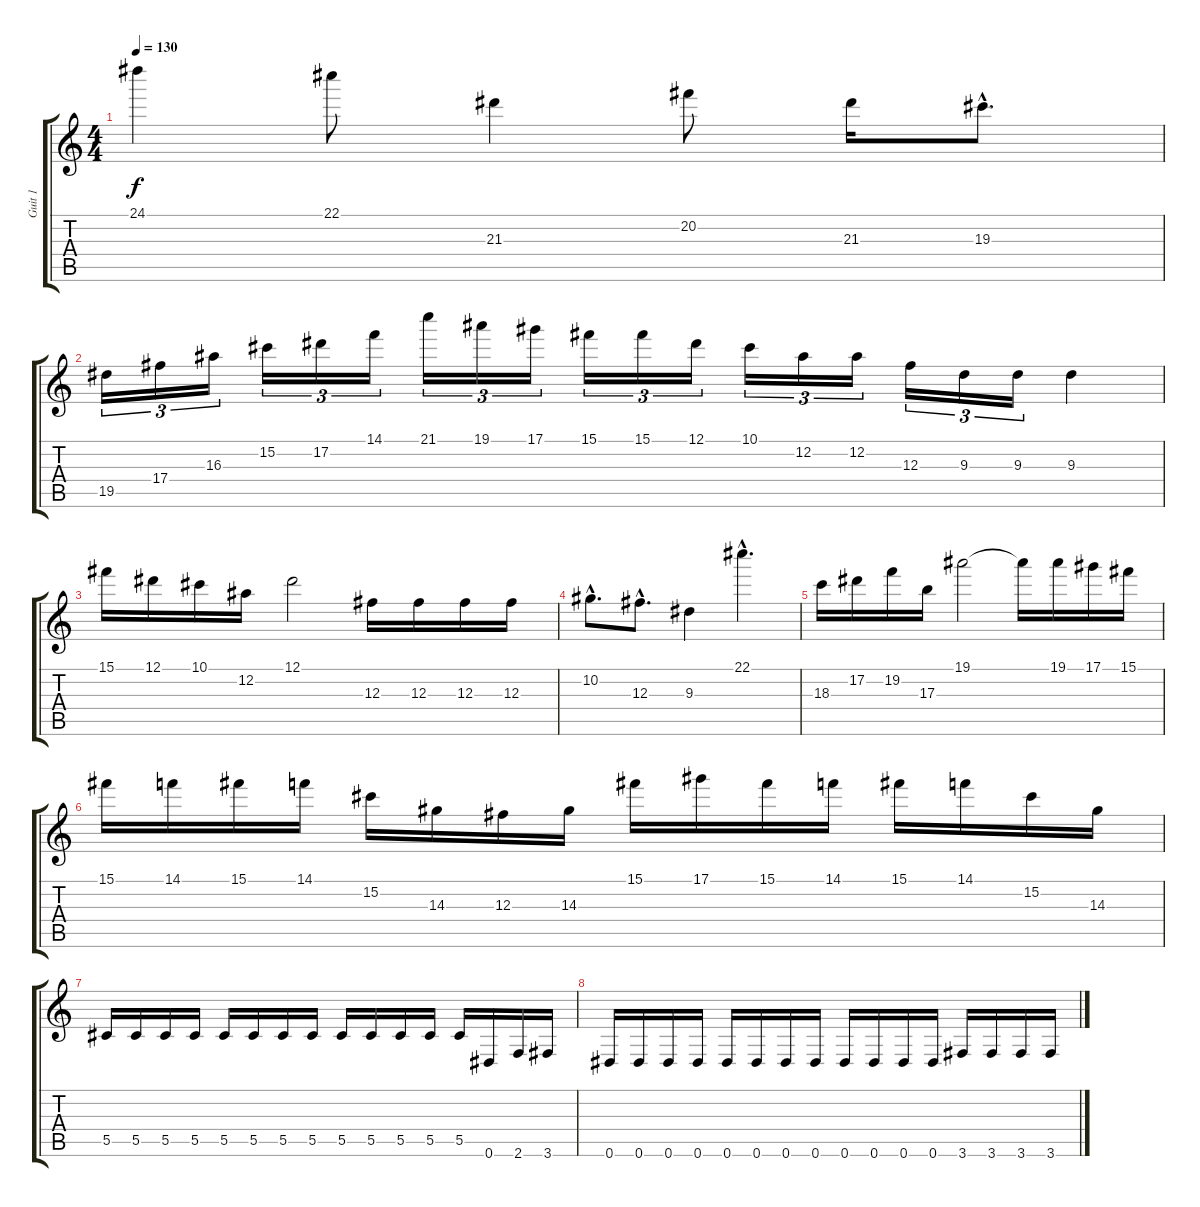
\track ("Guit 1" "Guit 1") {instrument distortionguitar}
\staff {score tabs}
\tuning (Eb4 Bb3 Gb3 Db3 Ab2 Eb2) {hide}
\ts (4 4)
\tempo 130
\clef g2
\ks c
24.1.4{dy f} 22.1.8 21.3.4 20.2.8 21.3.16 19.3{hac}.8{d} |
19.5.16{tu (3 2)} 17.4.16{tu (3 2)} 16.3.16{tu (3 2)} 15.2.16{tu (3 2)} 17.2.16{tu (3 2)} 14.1.16{tu (3 2)} 21.1.16{tu (3 2)} 19.1.16{tu (3 2)} 17.1.16{tu (3 2)} 15.1.16{tu (3 2)} 15.1.16{tu (3 2)} 12.1.16{tu (3 2)} 10.1.16{tu (3 2)} 12.2.16{tu (3 2)} 12.2.16{tu (3 2)} 12.3.16{tu (3 2)} 9.3.16{tu (3 2)} 9.3.16{tu (3 2)} 9.3.4 |
15.1.16 12.1.16 10.1.16 12.2.16 12.1.2 12.3.16 12.3.16 12.3.16 12.3.16 |
10.2{hac}.8{d} 12.3{hac}.8{d} 9.3.4 22.1{hac}.4{d} |
18.3.16 17.2.16 19.2.16 17.3.16 19.1.2 19.1{t}.16 19.1.16 17.1.16 15.1.16 |
15.1.16 14.1.16 15.1.16 14.1.16 15.2.16 14.3.16 12.3.16 14.3.16 15.1.16 17.1.16 15.1.16 14.1.16 15.1.16 14.1.16 15.2.16 14.3.16 |
5.5.16 5.5.16 5.5.16 5.5.16 5.5.16 5.5.16 5.5.16 5.5.16 5.5.16 5.5.16 5.5.16 5.5.16 5.5.16 0.6.16 2.6.16 3.6.16 |
0.6.16 0.6.16 0.6.16 0.6.16 0.6.16 0.6.16 0.6.16 0.6.16 0.6.16 0.6.16 0.6.16 0.6.16 3.6.16 3.6.16 3.6.16 3.6.16
